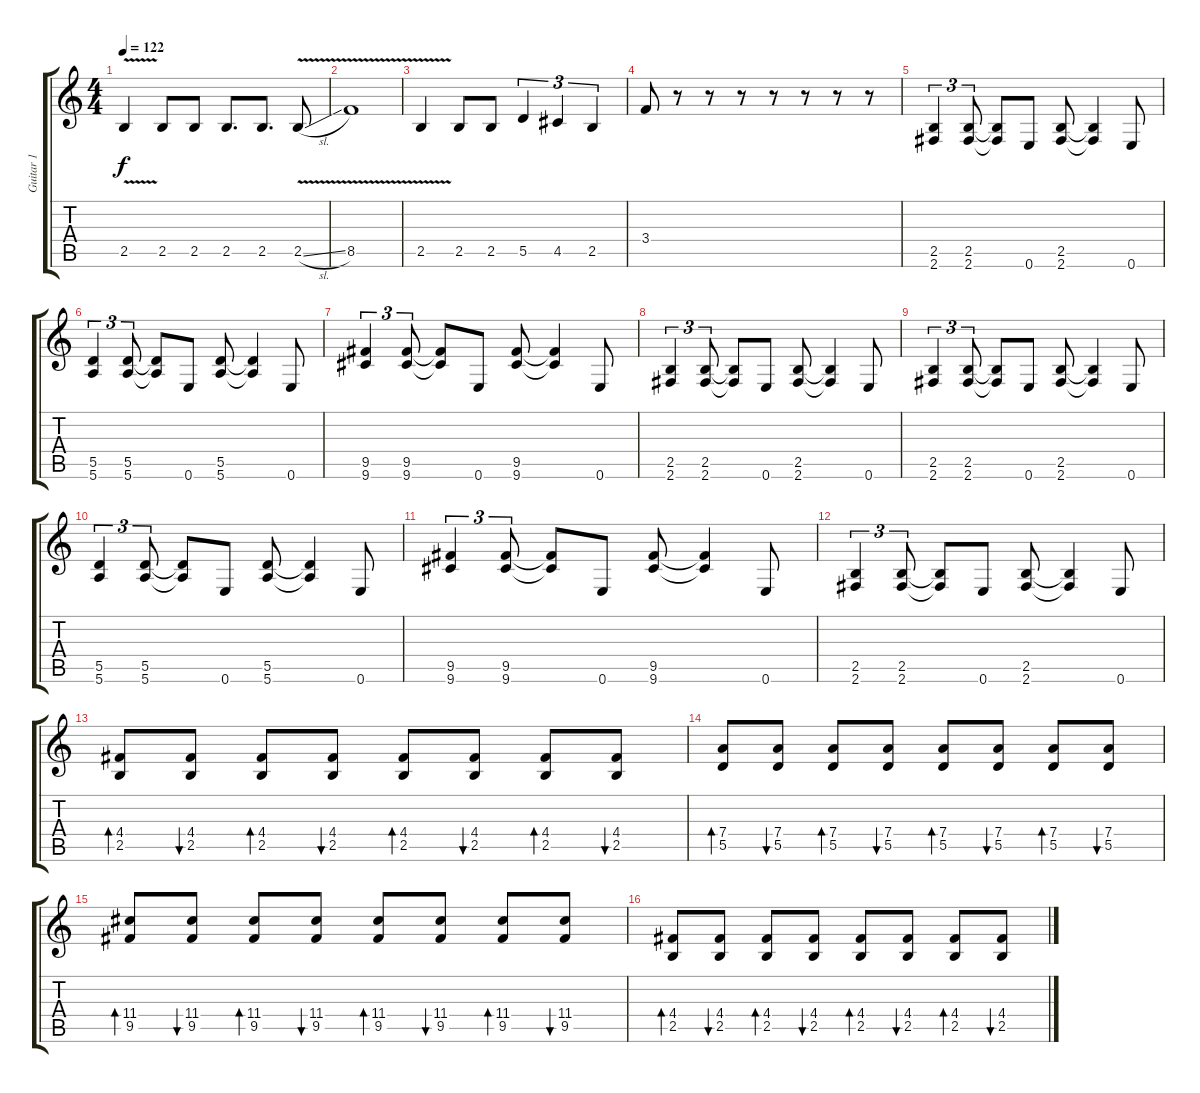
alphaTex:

\track ("Guitar 1" "Guitar 1") {instrument distortionguitar}
\staff {score tabs}
\tuning (E4 B3 G3 D3 A2 E2) {hide}
\ts (4 4)
\tempo 122
\clef g2
\ks c
2.5{v}.4{dy f} 2.5.8 2.5.8 2.5.8{d} 2.5.8{d} 2.5{v sl}.8 |
8.5{v}.1 |
2.5{v}.4 2.5.8 2.5.8 5.5.4{tu (3 2)} 4.5.4{tu (3 2)} 2.5.4{tu (3 2)} |
3.4.8 r.8 r.8 r.8 r.8 r.8 r.8 r.8 |
(2.5 2.6).4{tu (3 2)} (2.5 2.6).8{tu (3 2)} (2.5{t} 2.6{t}).8 0.6.8 (2.5 2.6).8 (2.5{t} 2.6{t}).4 0.6.8 |
(5.5 5.6).4{tu (3 2)} (5.5 5.6).8{tu (3 2)} (5.5{t} 5.6{t}).8 0.6.8 (5.5 5.6).8 (5.5{t} 5.6{t}).4 0.6.8 |
(9.5 9.6).4{tu (3 2)} (9.5 9.6).8{tu (3 2)} (9.5{t} 9.6{t}).8 0.6.8 (9.5 9.6).8 (9.5{t} 9.6{t}).4 0.6.8 |
(2.5 2.6).4{tu (3 2)} (2.5 2.6).8{tu (3 2)} (2.5{t} 2.6{t}).8 0.6.8 (2.5 2.6).8 (2.5{t} 2.6{t}).4 0.6.8 |
(2.5 2.6).4{tu (3 2)} (2.5 2.6).8{tu (3 2)} (2.5{t} 2.6{t}).8 0.6.8 (2.5 2.6).8 (2.5{t} 2.6{t}).4 0.6.8 |
(5.5 5.6).4{tu (3 2)} (5.5 5.6).8{tu (3 2)} (5.5{t} 5.6{t}).8 0.6.8 (5.5 5.6).8 (5.5{t} 5.6{t}).4 0.6.8 |
(9.5 9.6).4{tu (3 2)} (9.5 9.6).8{tu (3 2)} (9.5{t} 9.6{t}).8 0.6.8 (9.5 9.6).8 (9.5{t} 9.6{t}).4 0.6.8 |
(2.5 2.6).4{tu (3 2)} (2.5 2.6).8{tu (3 2)} (2.5{t} 2.6{t}).8 0.6.8 (2.5 2.6).8 (2.5{t} 2.6{t}).4 0.6.8 |
(4.4 2.5).8{bd 60} (4.4 2.5).8{bu 60} (4.4 2.5).8{bd 60} (4.4 2.5).8{bu 60} (4.4 2.5).8{bd 60} (4.4 2.5).8{bu 60} (4.4 2.5).8{bd 60} (4.4 2.5).8{bu 60} |
(7.4 5.5).8{bd 60} (7.4 5.5).8{bu 60} (7.4 5.5).8{bd 60} (7.4 5.5).8{bu 60} (7.4 5.5).8{bd 60} (7.4 5.5).8{bu 60} (7.4 5.5).8{bd 60} (7.4 5.5).8{bu 60} |
(11.4 9.5).8{bd 60} (11.4 9.5).8{bu 60} (11.4 9.5).8{bd 60} (11.4 9.5).8{bu 60} (11.4 9.5).8{bd 60} (11.4 9.5).8{bu 60} (11.4 9.5).8{bd 60} (11.4 9.5).8{bu 60} |
(4.4 2.5).8{bd 60} (4.4 2.5).8{bu 60} (4.4 2.5).8{bd 60} (4.4 2.5).8{bu 60} (4.4 2.5).8{bd 60} (4.4 2.5).8{bu 60} (4.4 2.5).8{bd 60} (4.4 2.5).8{bu 60}
